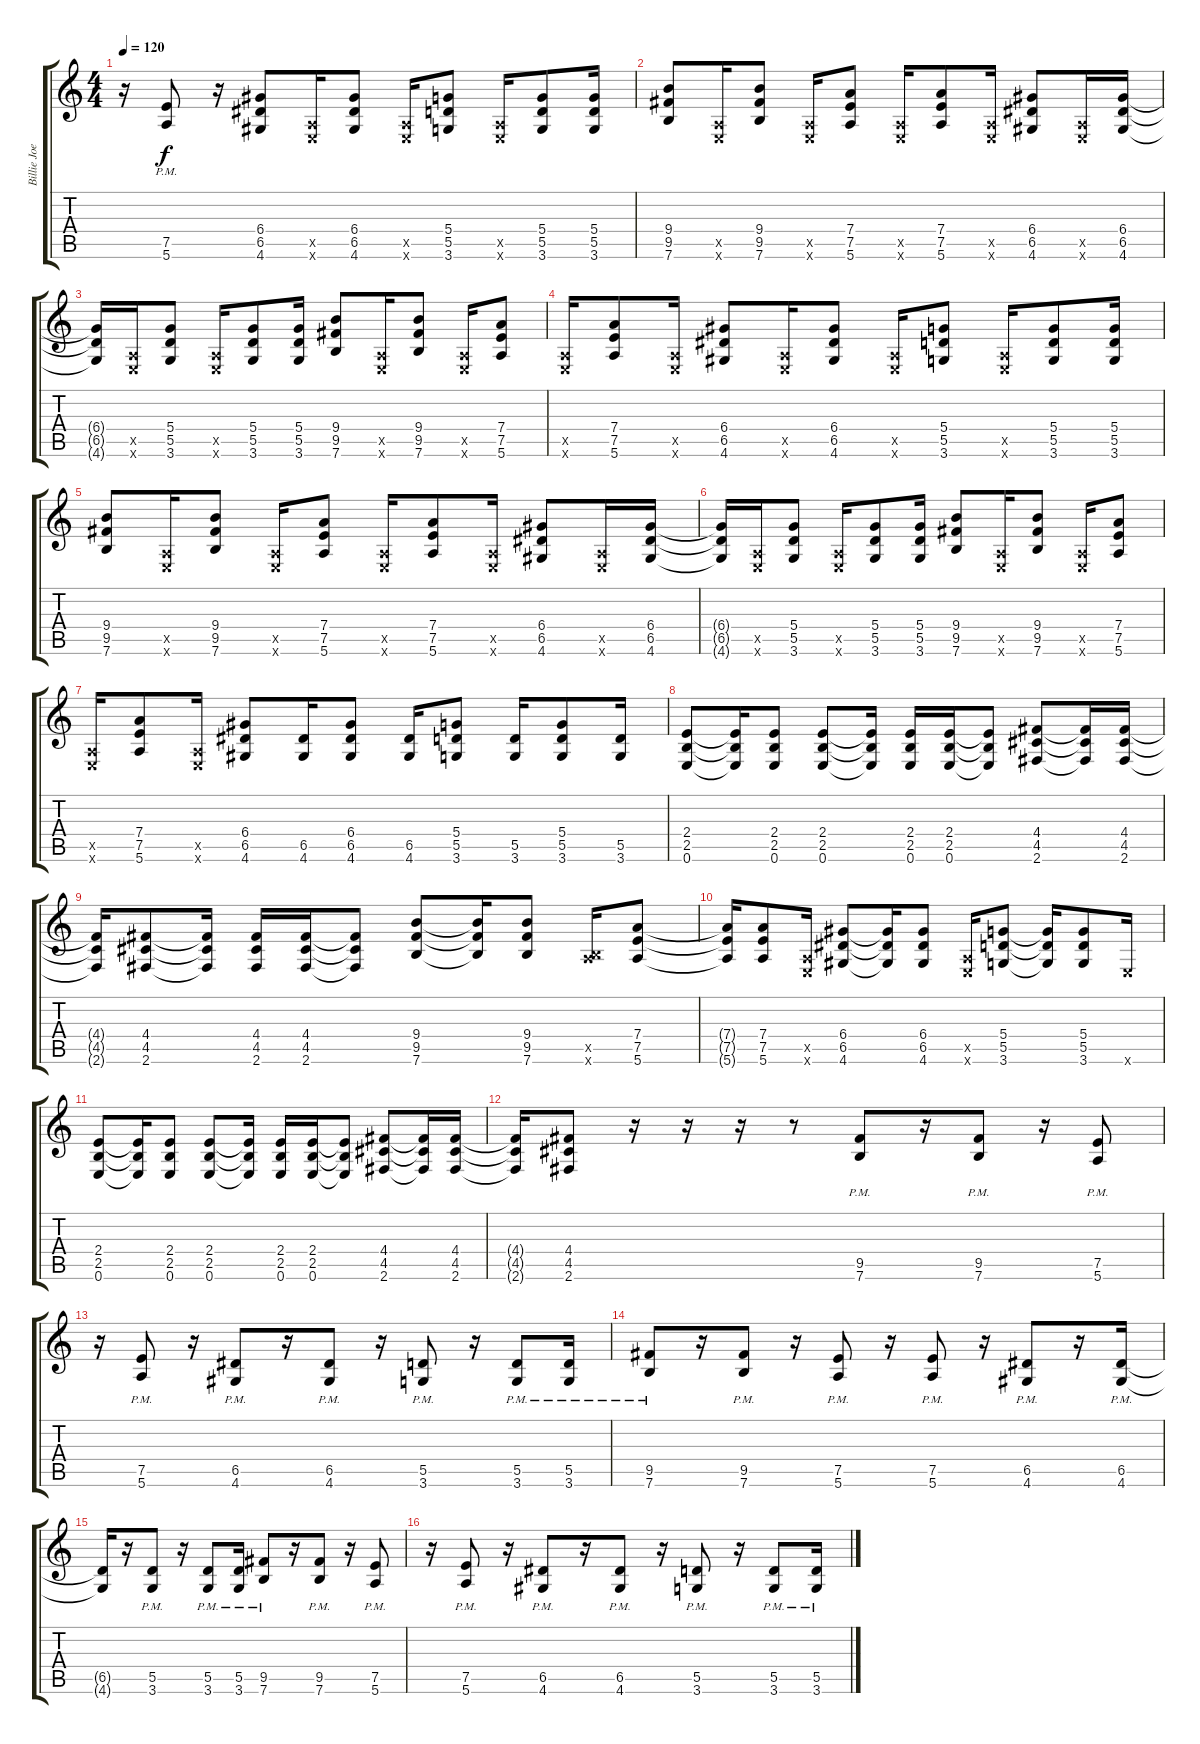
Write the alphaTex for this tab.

\track ("Billie Joe Guitar 1" "Billie Joe") {instrument distortionguitar}
\staff {score tabs}
\tuning (E4 B3 G3 D3 A2 E2) {hide}
\ts (4 4)
\tempo 120
\clef g2
\ks c
r.16{dy f} (7.5{pm} 5.6{pm}).8 r.16 (6.4 6.5 4.6).8 (0.5{x} 0.6{x}).16 (6.4 6.5 4.6).8 (0.5{x} 0.6{x}).16 (5.4 5.5 3.6).8 (0.5{x} 0.6{x}).16 (5.4 5.5 3.6).8 (5.4 5.5 3.6).16 |
(9.4 9.5 7.6).8 (0.5{x} 0.6{x}).16 (9.4 9.5 7.6).8 (0.5{x} 0.6{x}).16 (7.4 7.5 5.6).8 (0.5{x} 0.6{x}).16 (7.4 7.5 5.6).8 (0.5{x} 0.6{x}).16 (6.4 6.5 4.6).8 (0.5{x} 0.6{x}).16 (6.4 6.5 4.6).16 |
(6.4{t} 6.5{t} 4.6{t}).16 (0.5{x} 0.6{x}).16 (5.4 5.5 3.6).8 (0.5{x} 0.6{x}).16 (5.4 5.5 3.6).8 (5.4 5.5 3.6).16 (9.4 9.5 7.6).8 (0.5{x} 0.6{x}).16 (9.4 9.5 7.6).8 (0.5{x} 0.6{x}).16 (7.4 7.5 5.6).8 |
(0.5{x} 0.6{x}).16 (7.4 7.5 5.6).8 (0.5{x} 0.6{x}).16 (6.4 6.5 4.6).8 (0.5{x} 0.6{x}).16 (6.4 6.5 4.6).8 (0.5{x} 0.6{x}).16 (5.4 5.5 3.6).8 (0.5{x} 0.6{x}).16 (5.4 5.5 3.6).8 (5.4 5.5 3.6).16 |
(9.4 9.5 7.6).8 (0.5{x} 0.6{x}).16 (9.4 9.5 7.6).8 (0.5{x} 0.6{x}).16 (7.4 7.5 5.6).8 (0.5{x} 0.6{x}).16 (7.4 7.5 5.6).8 (0.5{x} 0.6{x}).16 (6.4 6.5 4.6).8 (0.5{x} 0.6{x}).16 (6.4 6.5 4.6).16 |
(6.4{t} 6.5{t} 4.6{t}).16 (0.5{x} 0.6{x}).16 (5.4 5.5 3.6).8 (0.5{x} 0.6{x}).16 (5.4 5.5 3.6).8 (5.4 5.5 3.6).16 (9.4 9.5 7.6).8 (0.5{x} 0.6{x}).16 (9.4 9.5 7.6).8 (0.5{x} 0.6{x}).16 (7.4 7.5 5.6).8 |
(0.5{x} 0.6{x}).16 (7.4 7.5 5.6).8 (0.5{x} 0.6{x}).16 (6.4 6.5 4.6).8 (6.5 4.6).16 (6.4 6.5 4.6).8 (6.5 4.6).16 (5.4 5.5 3.6).8 (5.5 3.6).16 (5.4 5.5 3.6).8 (5.5 3.6).16 |
(2.4 2.5 0.6).8 (2.4{t} 2.5{t} 0.6{t}).16 (2.4 2.5 0.6).8 (2.4 2.5 0.6).8 (2.4{t} 2.5{t} 0.6{t}).16 (2.4 2.5 0.6).16 (2.4 2.5 0.6).16 (2.4{t} 2.5{t} 0.6{t}).8 (4.4 4.5 2.6).8 (4.4{t} 4.5{t} 2.6{t}).16 (4.4 4.5 2.6).16 |
(4.4{t} 4.5{t} 2.6{t}).16 (4.4 4.5 2.6).8 (4.4{t} 4.5{t} 2.6{t}).16 (4.4 4.5 2.6).16 (4.4 4.5 2.6).16 (4.4{t} 4.5{t} 2.6{t}).8 (9.4 9.5 7.6).8 (9.4{t} 9.5{t} 7.6{t}).16 (9.4 9.5 7.6).8 (0.5{x} 7.6{x}).16 (7.4 7.5 5.6).8 |
(7.4{t} 7.5{t} 5.6{t}).16 (7.4 7.5 5.6).8 (0.5{x} 0.6{x}).16 (6.4 6.5 4.6).8 (6.4{t} 6.5{t} 4.6{t}).16 (6.4 6.5 4.6).8 (0.5{x} 0.6{x}).16 (5.4 5.5 3.6).8 (5.4{t} 5.5{t} 3.6{t}).16 (5.4 5.5 3.6).8 0.6{x}.16 |
(2.4 2.5 0.6).8 (2.4{t} 2.5{t} 0.6{t}).16 (2.4 2.5 0.6).8 (2.4 2.5 0.6).8 (2.4{t} 2.5{t} 0.6{t}).16 (2.4 2.5 0.6).16 (2.4 2.5 0.6).16 (2.4{t} 2.5{t} 0.6{t}).8 (4.4 4.5 2.6).8 (4.4{t} 4.5{t} 2.6{t}).16 (4.4 4.5 2.6).16 |
(4.4{t} 4.5{t} 2.6{t}).16 (4.4 4.5 2.6).8 r.16 r.16 r.16 r.8 (9.5{pm} 7.6{pm}).8 r.16 (9.5{pm} 7.6{pm}).8 r.16 (7.5{pm} 5.6{pm}).8 |
r.16 (7.5{pm} 5.6{pm}).8 r.16 (6.5{pm} 4.6{pm}).8 r.16 (6.5{pm} 4.6{pm}).8 r.16 (5.5{pm} 3.6{pm}).8 r.16 (5.5{pm} 3.6{pm}).8 (5.5{pm} 3.6{pm}).16 |
(9.5{pm} 7.6{pm}).8 r.16 (9.5{pm} 7.6{pm}).8 r.16 (7.5{pm} 5.6{pm}).8 r.16 (7.5{pm} 5.6{pm}).8 r.16 (6.5{pm} 4.6{pm}).8 r.16 (6.5{pm} 4.6{pm}).16 |
(6.5{t} 4.6{t}).16 r.16 (5.5{pm} 3.6{pm}).8 r.16 (5.5{pm} 3.6{pm}).8 (5.5{pm} 3.6{pm}).16 (9.5{pm} 7.6{pm}).8 r.16 (9.5{pm} 7.6{pm}).8 r.16 (7.5{pm} 5.6{pm}).8 |
r.16 (7.5{pm} 5.6{pm}).8 r.16 (6.5{pm} 4.6{pm}).8 r.16 (6.5{pm} 4.6{pm}).8 r.16 (5.5{pm} 3.6{pm}).8 r.16 (5.5{pm} 3.6{pm}).8 (5.5{pm} 3.6{pm}).16
